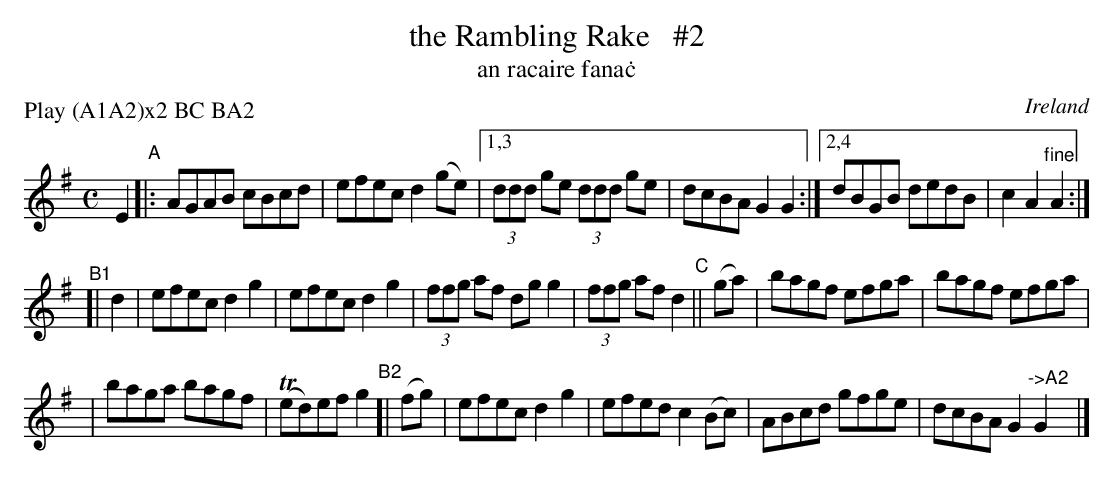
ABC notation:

X:1
T: the Rambling Rake   #2
T: an racaire fana\.c
O: Ireland
P: Play (A1A2)x2 BC BA2
M: C
L: 1/8
K: Ador
[|] E2 "^A"|:\
AGAB cBcd | efec d2(ge) |\
[1,3 (3ddd ge (3ddd ge | dcBA G2G2 :|\
[2,4 dBGB dedB | c2A2 "^fine"A2 :|
"^B1"[| d2 |\
efec d2g2 | efec d2g2 |\
(3ffg af dgg2 | (3ffg af d2 \
"^C"|| (ga) |\
bagf efga | bagf efga |
| baga bagf | (Ted)ef g2 \
"^B2"[| (fg) |\
efec d2g2 | efed c2(Bc) |\
ABcd gfge | dcBA G2"^->A2"G2y |]
